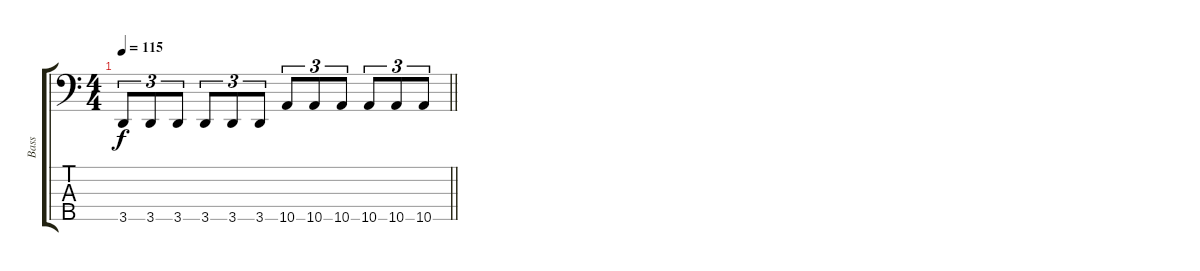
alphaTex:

\track ("Bass" "Bass") {instrument electricbassfinger}
\staff {score tabs}
\tuning (E2 B1 Gb1 Db1 B0) {hide}
\ts (4 4)
\tempo 115
\clef f4
\barLineRight lightlight
\ks c
3.5.8{tu (3 2) dy f} 3.5.8{tu (3 2)} 3.5.8{tu (3 2)} 3.5.8{tu (3 2)} 3.5.8{tu (3 2)} 3.5.8{tu (3 2)} 10.5.8{tu (3 2)} 10.5.8{tu (3 2)} 10.5.8{tu (3 2)} 10.5.8{tu (3 2)} 10.5.8{tu (3 2)} 10.5.8{tu (3 2)}
